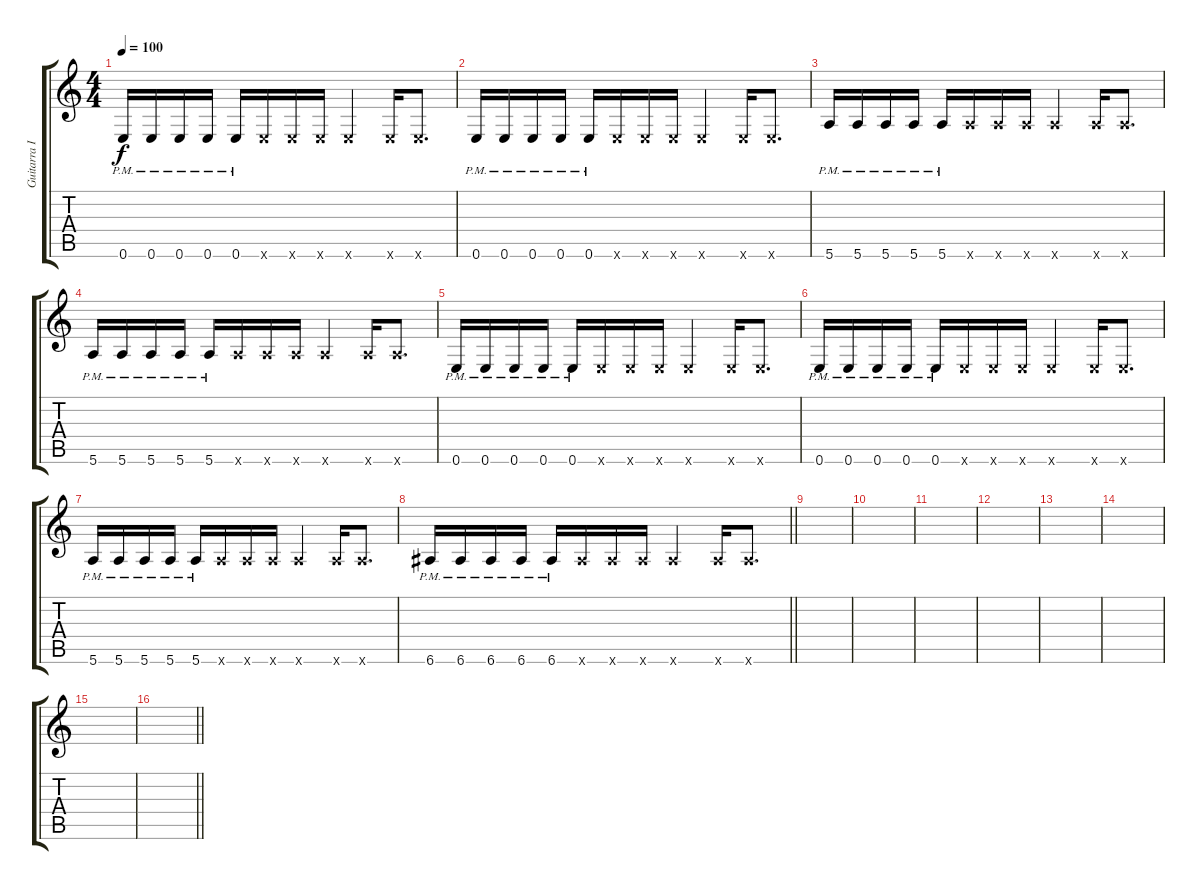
\track ("Guitarra II" "Guitarra I") {instrument distortionguitar}
\staff {score tabs}
\tuning (E4 B3 G3 D3 A2 E2) {hide}
\ts (4 4)
\tempo 100
\clef g2
\ks c
0.6{pm}.16{dy f} 0.6{pm}.16 0.6{pm}.16 0.6{pm}.16 0.6{pm}.16 0.6{x}.16 0.6{x}.16 0.6{x}.16 0.6{x}.4 0.6{x}.16 0.6{x}.8{d} |
0.6{pm}.16 0.6{pm}.16 0.6{pm}.16 0.6{pm}.16 0.6{pm}.16 0.6{x}.16 0.6{x}.16 0.6{x}.16 0.6{x}.4 0.6{x}.16 0.6{x}.8{d} |
5.6{pm}.16 5.6{pm}.16 5.6{pm}.16 5.6{pm}.16 5.6{pm}.16 5.6{x}.16 5.6{x}.16 5.6{x}.16 5.6{x}.4 5.6{x}.16 5.6{x}.8{d} |
5.6{pm}.16 5.6{pm}.16 5.6{pm}.16 5.6{pm}.16 5.6{pm}.16 5.6{x}.16 5.6{x}.16 5.6{x}.16 5.6{x}.4 5.6{x}.16 5.6{x}.8{d} |
0.6{pm}.16 0.6{pm}.16 0.6{pm}.16 0.6{pm}.16 0.6{pm}.16 0.6{x}.16 0.6{x}.16 0.6{x}.16 0.6{x}.4 0.6{x}.16 0.6{x}.8{d} |
0.6{pm}.16 0.6{pm}.16 0.6{pm}.16 0.6{pm}.16 0.6{pm}.16 0.6{x}.16 0.6{x}.16 0.6{x}.16 0.6{x}.4 0.6{x}.16 0.6{x}.8{d} |
5.6{pm}.16 5.6{pm}.16 5.6{pm}.16 5.6{pm}.16 5.6{pm}.16 5.6{x}.16 5.6{x}.16 5.6{x}.16 5.6{x}.4 5.6{x}.16 5.6{x}.8{d} |
\barLineRight lightlight
6.6{pm}.16 6.6{pm}.16 6.6{pm}.16 6.6{pm}.16 6.6{pm}.16 6.6{x}.16 6.6{x}.16 6.6{x}.16 6.6{x}.4 6.6{x}.16 6.6{x}.8{d} |
|
|
|
|
|
|
|
\barLineRight lightlight
